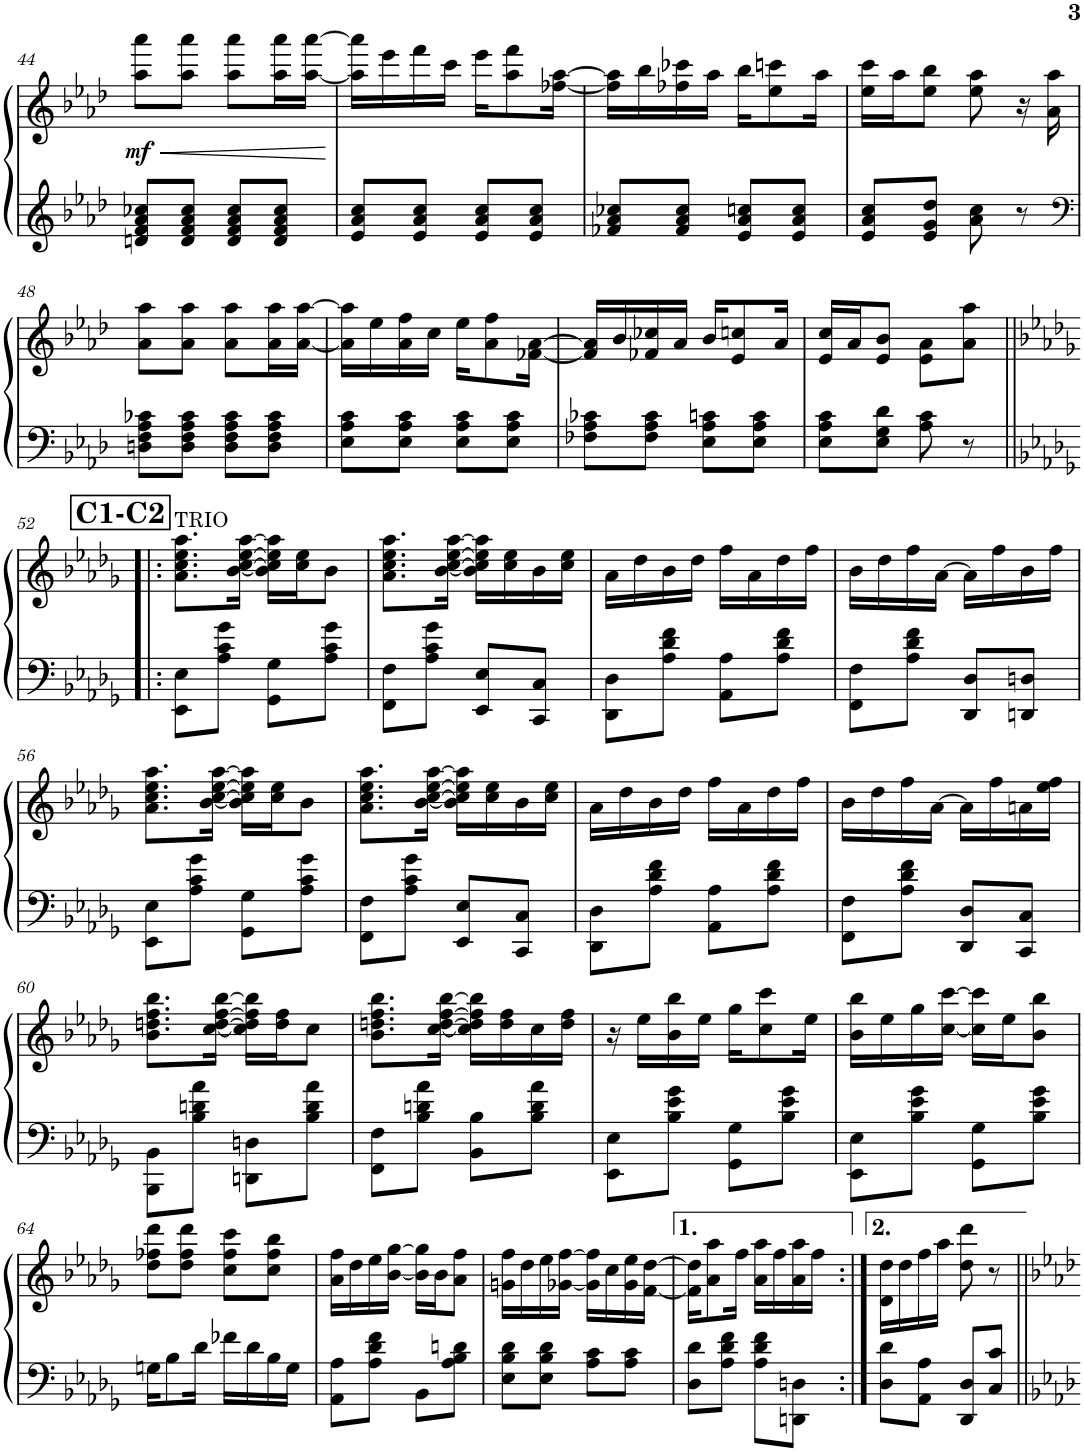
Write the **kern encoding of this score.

**kern	**kern	**dynam
*part1	*part1	*part1
*staff2	*staff1	*staff1/2
*I"Piano	*	*
*I'Pno.	*	*
!!LO:PB:g=z
*clefG2	*clefG2	*
*k[b-e-a-d-]	*k[b-e-a-d-]	*
*M2/4	*M2/4	*
=44	=44	=44
!	!	!LO:HP:b
!	!	!LO:DY:n=1:b
8dn/ 8f/ 8a-/ 8cc-X/L	8aa-\ 8aaa-\L	< mf
8d/ 8f/ 8a-/ 8cc-/J	8aa-\ 8aaa-\J	.
8d/ 8f/ 8a-/ 8cc-/L	8aa-\ 8aaa-\L	.
8d/ 8f/ 8a-/ 8cc-/J	16aa-\ 16aaa-\L	.
.	[16aa-\ [16aaa-\JJ	.
.	.	[
=45	=45	=45
8e-/ 8a-/ 8cc/L	16aa-\] 16aaa-\]LL	.
.	16eee-\	.
8e-/ 8a-/ 8cc/J	16fff\	.
.	16ccc\JJ	.
8e-/ 8a-/ 8cc/L	16eee-\KL	.
.	8aa-\ 8fff\	.
8e-/ 8a-/ 8cc/J	.	.
.	[16ff-X\ [16aa-\Jk	.
=46	=46	=46
8f-X/ 8a-/ 8cc-X/L	16ff-\] 16aa-\]LL	.
.	16bb-\	.
8f-/ 8a-/ 8cc-/J	16ff-X\ 16ccc-X\	.
.	16aa-\JJ	.
8e-/ 8a-/ 8ccn/L	16bb-\KL	.
.	8ee-\ 8cccn\	.
8e-/ 8a-/ 8cc/J	.	.
.	16aa-\Jk	.
=47	=47	=47
8e-/ 8a-/ 8cc/L	16ee-\ 16ccc\LL	.
.	16aa-\J	.
8e-/ 8g/ 8dd-/J	8ee-\ 8bb-\J	.
8a-\ 8cc\	8ee-\ 8aa-\	.
8r	16r	.
.	16a-\ 16aa-\	.
!!LO:LB:g=z
=48	=48	=48
*clefF4	*	*
8Dn\ 8F\ 8A-\ 8c-X\L	8a-\ 8aa-\L	.
8D\ 8F\ 8A-\ 8c-\J	8a-\ 8aa-\J	.
8D\ 8F\ 8A-\ 8c-\L	8a-\ 8aa-\L	.
8D\ 8F\ 8A-\ 8c-\J	16a-\ 16aa-\L	.
.	[16a-\ [16aa-\JJ	.
=49	=49	=49
8E-\ 8A-\ 8c\L	16a-\] 16aa-\]LL	.
.	16ee-\	.
8E-\ 8A-\ 8c\J	16a-\ 16ff\	.
.	16cc\JJ	.
8E-\ 8A-\ 8c\L	16ee-\KL	.
.	8a-\ 8ff\	.
8E-\ 8A-\ 8c\J	.	.
.	[16f-X\ [16a-\Jk	.
=50	=50	=50
8F-X\ 8A-\ 8c-X\L	16f-/] 16a-/]LL	.
.	16b-/	.
8F-\ 8A-\ 8c-\J	16f-X/ 16cc-X/	.
.	16a-/JJ	.
8E-\ 8A-\ 8cn\L	16b-/KL	.
.	8e-/ 8ccn/	.
8E-\ 8A-\ 8c\J	.	.
.	16a-/Jk	.
=51	=51	=51
8E-\ 8A-\ 8c\L	16e-/ 16cc/LL	.
.	16a-/J	.
8E-\ 8G\ 8d-\J	8e-/ 8b-/J	.
8A-\ 8c\	8e-\ 8a-\L	.
8r	8a-\ 8aa-\J	.
!!LO:LB:g=z
!!LO:REH:place=s1:a:B:cj:fs=14:t=C1-C2
=52!|:	=52!|:	=52!|:
*k[b-e-a-d-g-]	*k[b-e-a-d-g-]	*
!	!LO:TX:a:t=TRIO	!
8EE-\ 8E-\L	8.a-\ 8.cc\ 8.ee-\ 8.aa-\L	.
8A-\ 8c\ 8g-\J	.	.
.	[16b-\ [16cc\ [16ee-\ [16aa-\Jk	.
8GG-\ 8G-\L	16b-\] 16cc\] 16ee-\] 16aa-\]LL	.
.	16cc\ 16ee-\J	.
8A-\ 8c\ 8g-\J	8b-\J	.
=53	=53	=53
8FF\ 8F\L	8.a-\ 8.cc\ 8.ee-\ 8.aa-\L	.
8A-\ 8c\ 8g-\J	.	.
.	[16b-\ [16cc\ [16ee-\ [16aa-\Jk	.
8EE-/ 8E-/L	16b-\] 16cc\] 16ee-\] 16aa-\]LL	.
.	16cc\ 16ee-\	.
8CC/ 8C/J	16b-\	.
.	16cc\ 16ee-\JJ	.
=54	=54	=54
8DD-\ 8D-\L	16a-\LL	.
.	16dd-\	.
8A-\ 8d-\ 8f\J	16b-\	.
.	16dd-\JJ	.
8AA-\ 8A-\L	16ff\LL	.
.	16a-\	.
8A-\ 8d-\ 8f\J	16dd-\	.
.	16ff\JJ	.
=55	=55	=55
8FF\ 8F\L	16b-\LL	.
.	16dd-\	.
8A-\ 8d-\ 8f\J	16ff\	.
.	[16a-\JJ	.
8DD-/ 8D-/L	16a-\LL]	.
.	16ff\	.
8DDn/ 8Dn/J	16b-\	.
.	16ff\JJ	.
!!LO:LB:g=z
=56	=56	=56
8EE-\ 8E-\L	8.a-\ 8.cc\ 8.ee-\ 8.aa-\L	.
8A-\ 8c\ 8g-\J	.	.
.	[16b-\ [16cc\ [16ee-\ [16aa-\Jk	.
8GG-\ 8G-\L	16b-\] 16cc\] 16ee-\] 16aa-\]LL	.
.	16cc\ 16ee-\J	.
8A-\ 8c\ 8g-\J	8b-\J	.
=57	=57	=57
8FF\ 8F\L	8.a-\ 8.cc\ 8.ee-\ 8.aa-\L	.
8A-\ 8c\ 8g-\J	.	.
.	[16b-\ [16cc\ [16ee-\ [16aa-\Jk	.
8EE-/ 8E-/L	16b-\] 16cc\] 16ee-\] 16aa-\]LL	.
.	16cc\ 16ee-\	.
8CC/ 8C/J	16b-\	.
.	16cc\ 16ee-\JJ	.
=58	=58	=58
8DD-\ 8D-\L	16a-\LL	.
.	16dd-\	.
8A-\ 8d-\ 8f\J	16b-\	.
.	16dd-\JJ	.
8AA-\ 8A-\L	16ff\LL	.
.	16a-\	.
8A-\ 8d-\ 8f\J	16dd-\	.
.	16ff\JJ	.
=59	=59	=59
8FF\ 8F\L	16b-\LL	.
.	16dd-\	.
8A-\ 8d-\ 8f\J	16ff\	.
.	[16a-\JJ	.
8DD-/ 8D-/L	16a-\LL]	.
.	16ff\	.
8CC/ 8C/J	16an\	.
.	16ee-\ 16ff\JJ	.
!!LO:LB:g=z
=60	=60	=60
8BBB-\ 8BB-\L	8.b-\ 8.ddn\ 8.ff\ 8.bb-\L	.
8B-\ 8dn\ 8a-\J	.	.
.	[16cc\ [16dd\ [16ff\ [16bb-\Jk	.
8DDn\ 8Dn\L	16cc\] 16dd\] 16ff\] 16bb-\]LL	.
.	16dd\ 16ff\J	.
8B-\ 8d\ 8a-\J	8cc\J	.
=61	=61	=61
8FF\ 8F\L	8.b-\ 8.ddn\ 8.ff\ 8.bb-\L	.
8B-\ 8dn\ 8a-\J	.	.
.	[16cc\ [16dd\ [16ff\ [16bb-\Jk	.
8BB-\ 8B-\L	16cc\] 16dd\] 16ff\] 16bb-\]LL	.
.	16dd\ 16ff\	.
8B-\ 8d\ 8a-\J	16cc\	.
.	16dd\ 16ff\JJ	.
=62	=62	=62
8EE-\ 8E-\L	16r	.
.	16ee-\LL	.
8B-\ 8e-\ 8g-\J	16b-\ 16bb-\	.
.	16ee-\JJ	.
8GG-\ 8G-\L	16gg-\KL	.
.	8cc\ 8ccc\	.
8B-\ 8e-\ 8g-\J	.	.
.	16ee-\Jk	.
=63	=63	=63
8EE-\ 8E-\L	16b-\ 16bb-\LL	.
.	16ee-\	.
8B-\ 8e-\ 8g-\J	16gg-\	.
.	[16cc\ [16ccc\JJ	.
8GG-\ 8G-\L	16cc\] 16ccc\]LL	.
.	16ee-\J	.
8B-\ 8e-\ 8g-\J	8b-\ 8bb-\J	.
!!LO:LB:g=z
=64	=64	=64
16Gn\KL	8dd-\ 8ff-X\ 8ddd-\L	.
8B-\	.	.
.	8dd-\ 8ff-\ 8ddd-\J	.
16d-\Jk	.	.
16f-X\LL	8cc\ 8ff-\ 8ccc\L	.
16d-\	.	.
16B-\	8cc\ 8ff-\ 8bb-\J	.
16G\JJ	.	.
=65	=65	=65
8AA-\ 8A-\L	16a-\ 16ff\LL	.
.	16dd-\	.
8A-\ 8d-\ 8f\J	16ee-\	.
.	[16b-\ [16gg-\JJ	.
8BB-\L	16b-\] 16gg-\]LL	.
.	16b-\J	.
8A-\ 8B-\ 8dn\J	8a-\ 8ff\J	.
=66	=66	=66
8E-\ 8B-\ 8d-\L	16gn\ 16ff\LL	.
.	16dd-\	.
8E-\ 8B-\ 8d-\J	16ee-\	.
.	[16g-X\ [16ff\JJ	.
8A-\ 8c\L	16g-\] 16ff\]LL	.
.	16cc\	.
8A-\ 8c\J	16g-\ 16ee-\	.
.	[16f\ [16dd-\JJ	.
=67	=67	=67
8D-\ 8d-\L	16f\] 16dd-\]KL	.
.	8a-\ 8aa-\	.
8A-\ 8d-\ 8f\J	.	.
.	16ff\Jk	.
8A-\ 8d-\ 8f\L	16a-\ 16aa-\LL	.
.	16ff\	.
8DDn\ 8Dn\J	16a-\ 16aa-\	.
.	16ff\JJ	.
=68:|!	=68:|!	=68:|!
8D-\ 8d-\L	16d-\ 16dd-\LL	.
.	16dd-\	.
8AA-\ 8A-\J	16ff\	.
.	16aa-\JJ	.
8DD-/ 8D-/L	8dd-\ 8ddd-\	.
8C/ 8c/J	8r	.
=||	=||	=||
*-	*-	*-
